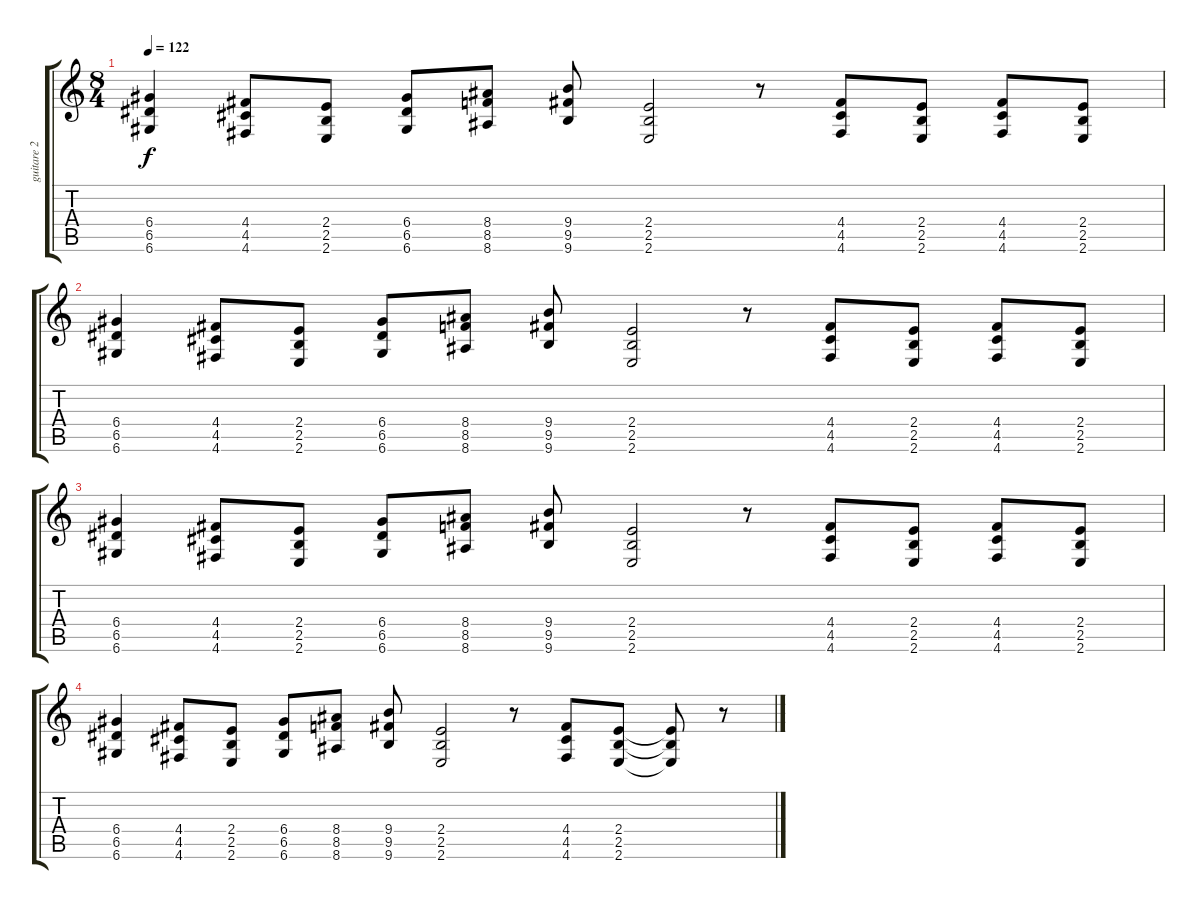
\track ("guitare 2" "guitare 2") {instrument overdrivenguitar}
\staff {score tabs}
\tuning (E4 B3 G3 D3 A2 D2) {hide}
\ts (8 4)
\tempo 122
\clef g2
\ks c
(6.4 6.5 6.6).4{dy f} (4.4 4.5 4.6).8 (2.4 2.5 2.6).8 (6.4 6.5 6.6).8 (8.4 8.5 8.6).8 (9.4 9.5 9.6).8 (2.4 2.5 2.6).2 r.8 (4.4 4.5 4.6).8 (2.4 2.5 2.6).8 (4.4 4.5 4.6).8 (2.4 2.5 2.6).8 |
(6.4 6.5 6.6).4 (4.4 4.5 4.6).8 (2.4 2.5 2.6).8 (6.4 6.5 6.6).8 (8.4 8.5 8.6).8 (9.4 9.5 9.6).8 (2.4 2.5 2.6).2 r.8 (4.4 4.5 4.6).8 (2.4 2.5 2.6).8 (4.4 4.5 4.6).8 (2.4 2.5 2.6).8 |
(6.4 6.5 6.6).4 (4.4 4.5 4.6).8 (2.4 2.5 2.6).8 (6.4 6.5 6.6).8 (8.4 8.5 8.6).8 (9.4 9.5 9.6).8 (2.4 2.5 2.6).2 r.8 (4.4 4.5 4.6).8 (2.4 2.5 2.6).8 (4.4 4.5 4.6).8 (2.4 2.5 2.6).8 |
(6.4 6.5 6.6).4 (4.4 4.5 4.6).8 (2.4 2.5 2.6).8 (6.4 6.5 6.6).8 (8.4 8.5 8.6).8 (9.4 9.5 9.6).8 (2.4 2.5 2.6).2 r.8 (4.4 4.5 4.6).8 (2.4 2.5 2.6).8 (2.4{t} 2.5{t} 2.6{t}).8 r.8
